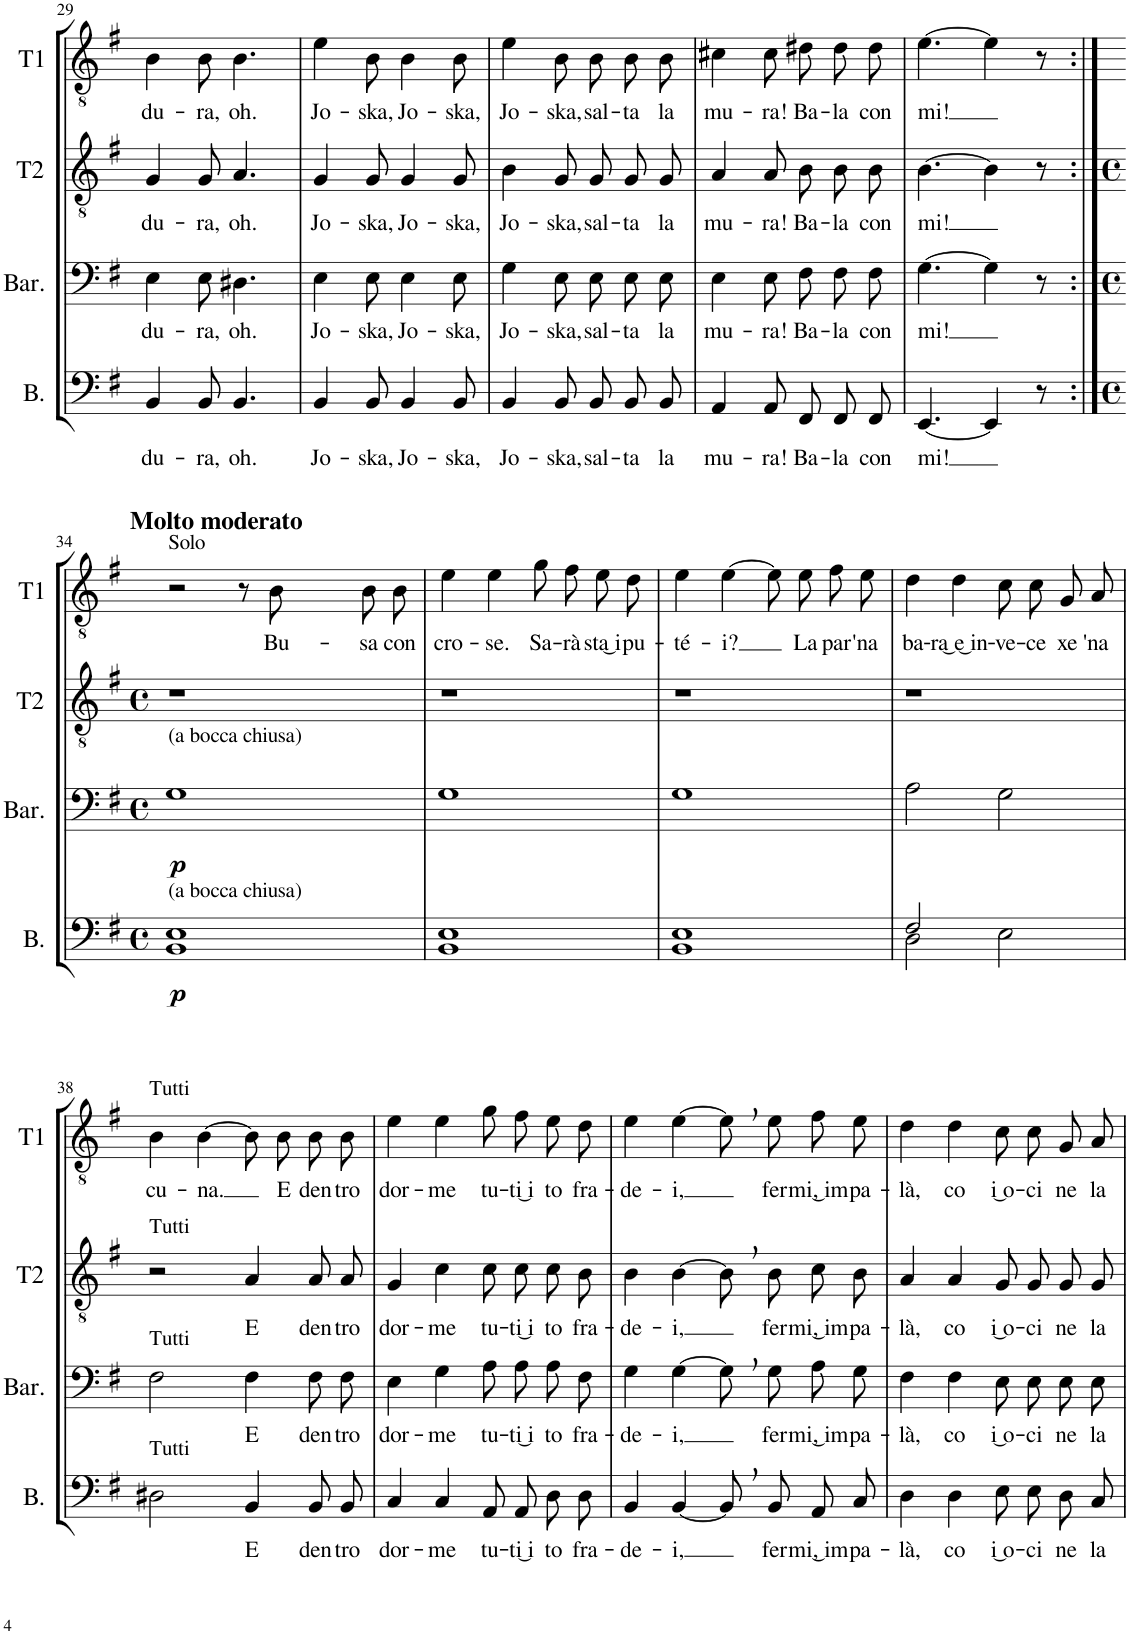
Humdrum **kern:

**kern	**text	**dynam	**kern	**text	**dynam	**kern	**text	**kern	**text
*part4	*part4	*part4	*part3	*part3	*part3	*part2	*part2	*part1	*part1
*staff4	*staff4	*staff4	*staff3	*staff3	*staff3	*staff2	*staff2	*staff1	*staff1
*I"Bass	*	*	*I"Baritone	*	*	*I"Tenor2	*	*I"Tenor1	*
*I'B.	*	*	*I'Bar.	*	*	*I'T2	*	*I'T1	*
!!LO:PB:g=z
*clefF4	*	*	*clefF4	*	*	*clefGv2	*	*clefGv2	*
*k[f#]	*	*	*k[f#]	*	*	*k[f#]	*	*k[f#]	*
*M6/8	*	*	*M6/8	*	*	*M6/8	*	*M6/8	*
=29	=29	=29	=29	=29	=29	=29	=29	=29	=29
!	!LO:LY:b	!	!	!LO:LY:b	!	!	!LO:LY:b	!	!LO:LY:b
4BB/	du-	.	4E\	du-	.	4G/	du-	4B\	du-
!	!LO:LY:b	!	!	!LO:LY:b	!	!	!LO:LY:b	!	!LO:LY:b
8BB/	-ra,	.	8E\	-ra,	.	8G/	-ra,	8B\	-ra,
!	!LO:LY:b	!	!	!LO:LY:b	!	!	!LO:LY:b	!	!LO:LY:b
4.BB/	oh.	.	4.D#X\	oh.	.	4.A/	oh.	4.B\	oh.
=30	=30	=30	=30	=30	=30	=30	=30	=30	=30
!	!LO:LY:b	!	!	!LO:LY:b	!	!	!LO:LY:b	!	!LO:LY:b
4BB/	Jo-	.	4E\	Jo-	.	4G/	Jo-	4e\	Jo-
!	!LO:LY:b	!	!	!LO:LY:b	!	!	!LO:LY:b	!	!LO:LY:b
8BB/	-ska,	.	8E\	-ska,	.	8G/	-ska,	8B\	-ska,
!	!LO:LY:b	!	!	!LO:LY:b	!	!	!LO:LY:b	!	!LO:LY:b
4BB/	Jo-	.	4E\	Jo-	.	4G/	Jo-	4B\	Jo-
!	!LO:LY:b	!	!	!LO:LY:b	!	!	!LO:LY:b	!	!LO:LY:b
8BB/	-ska,	.	8E\	-ska,	.	8G/	-ska,	8B\	-ska,
=31	=31	=31	=31	=31	=31	=31	=31	=31	=31
!	!LO:LY:b	!	!	!LO:LY:b	!	!	!LO:LY:b	!	!LO:LY:b
4BB/	Jo-	.	4G\	Jo-	.	4B\	Jo-	4e\	Jo-
!	!LO:LY:b	!	!	!LO:LY:b	!	!	!LO:LY:b	!	!LO:LY:b
8BB/	-ska,	.	8E\	-ska,	.	8G/	-ska,	8B\	-ska,
!	!LO:LY:b	!	!	!LO:LY:b	!	!	!LO:LY:b	!	!LO:LY:b
8BB/L	sal-	.	8E\L	sal-	.	8G/L	sal-	8B\L	sal-
!	!LO:LY:b	!	!	!LO:LY:b	!	!	!LO:LY:b	!	!LO:LY:b
8BB/	-ta	.	8E\	-ta	.	8G/	-ta	8B\	-ta
!	!LO:LY:b	!	!	!LO:LY:b	!	!	!LO:LY:b	!	!LO:LY:b
8BB/J	la	.	8E\J	la	.	8G/J	la	8B\J	la
=32	=32	=32	=32	=32	=32	=32	=32	=32	=32
!	!LO:LY:b	!	!	!LO:LY:b	!	!	!LO:LY:b	!	!LO:LY:b
4AA/	mu-	.	4E\	mu-	.	4A/	mu-	4c#X\	mu-
!	!LO:LY:b	!	!	!LO:LY:b	!	!	!LO:LY:b	!	!LO:LY:b
8AA/	-ra!	.	8E\	-ra!	.	8A/	-ra!	8c#\	-ra!
!	!LO:LY:b	!	!	!LO:LY:b	!	!	!LO:LY:b	!	!LO:LY:b
8FF#/L	Ba-	.	8F#\L	Ba-	.	8B\L	Ba-	8d#X\L	Ba-
!	!LO:LY:b	!	!	!LO:LY:b	!	!	!LO:LY:b	!	!LO:LY:b
8FF#/	-la	.	8F#\	-la	.	8B\	-la	8d#\	-la
!	!LO:LY:b	!	!	!LO:LY:b	!	!	!LO:LY:b	!	!LO:LY:b
8FF#/J	con	.	8F#\J	con	.	8B\J	con	8d#\J	con
=33	=33	=33	=33	=33	=33	=33	=33	=33	=33
!	!LO:LY:b	!	!	!LO:LY:b	!	!	!LO:LY:b	!	!LO:LY:b
[4.EE/	mi!	.	[4.G\	mi!	.	[4.B\	mi!	[4.e\	mi!
4EE/]	.	.	4G\]	.	.	4B\]	.	4e\]	.
8r	.	.	8r	.	.	8r	.	8r	.
!!LO:LB:g=z
=34:|!	=34:|!	=34:|!	=34:|!	=34:|!	=34:|!	=34:|!	=34:|!	=34:|!	=34:|!
*M4/4	*	*	*M4/4	*	*	*M4/4	*	*	*
*met(c)	*	*	*met(c)	*	*	*met(c)	*	*	*
*^	*	*	*	*	*	*	*	*	*
!	!	!	!	!	!	!	!	!	!LO:TX:a:B:t=Molto moderato	!
!	!	!	!	!	!	!	!	!	!LO:TX:a:t=Solo	!
!	!	!	!	!LO:TX:a:t=(a bocca chiusa)	!	!	!	!	!	!
!LO:TX:a:t=(a bocca chiusa)	!	!	!	!	!	!	!	!	!	!
!	!	!	!LO:DY:b	!	!	!LO:DY:b	!	!	!	!
1E	1BB	.	p	1G	.	p	1r	.	2r	.
.	.	.	.	.	.	.	.	.	8r	.
!	!	!	!	!	!	!	!	!	!	!LO:LY:b
.	.	.	.	.	.	.	.	.	8B\	Bu-
!	!	!	!	!	!	!	!	!	!	!LO:LY:b
.	.	.	.	.	.	.	.	.	8B\	-sa
!	!	!	!	!	!	!	!	!	!	!LO:LY:b
.	.	.	.	.	.	.	.	.	8B\	con
=35	=35	=35	=35	=35	=35	=35	=35	=35	=35	=35
!	!	!	!	!	!	!	!	!	!	!LO:LY:b
1E	1BB	.	.	1G	.	.	1r	.	4e\	cro-
!	!	!	!	!	!	!	!	!	!	!LO:LY:b
.	.	.	.	.	.	.	.	.	4e\	-se.
!	!	!	!	!	!	!	!	!	!	!LO:LY:b
.	.	.	.	.	.	.	.	.	8g\	Sa-
!	!	!	!	!	!	!	!	!	!	!LO:LY:b
.	.	.	.	.	.	.	.	.	8f#\	-rà
!	!	!	!	!	!	!	!	!	!	!LO:LY:b
.	.	.	.	.	.	.	.	.	8e\	sta͜ i
!	!	!	!	!	!	!	!	!	!	!LO:LY:b
.	.	.	.	.	.	.	.	.	8d\	pu-
=36	=36	=36	=36	=36	=36	=36	=36	=36	=36	=36
!	!	!	!	!	!	!	!	!	!	!LO:LY:b
1E	1BB	.	.	1G	.	.	1r	.	4e\	-té-
!	!	!	!	!	!	!	!	!	!	!LO:LY:b
.	.	.	.	.	.	.	.	.	[4e\	-i?
.	.	.	.	.	.	.	.	.	8e\]	.
!	!	!	!	!	!	!	!	!	!	!LO:LY:b
.	.	.	.	.	.	.	.	.	8e\	La
!	!	!	!	!	!	!	!	!	!	!LO:LY:b
.	.	.	.	.	.	.	.	.	8f#\	par
!	!	!	!	!	!	!	!	!	!	!LO:LY:b
.	.	.	.	.	.	.	.	.	8e\	'na
=37	=37	=37	=37	=37	=37	=37	=37	=37	=37	=37
!	!	!	!	!	!	!	!	!	!	!LO:LY:b
2F#/	2D\	.	.	2A\	.	.	1r	.	4d\	ba-
!	!	!	!	!	!	!	!	!	!	!LO:LY:b
.	.	.	.	.	.	.	.	.	4d\	ra͜ e͜ in-
!	!	!	!	!	!	!	!	!	!	!LO:LY:b
2E\	2ryy	.	.	2G\	.	.	.	.	8c\	-ve-
!	!	!	!	!	!	!	!	!	!	!LO:LY:b
.	.	.	.	.	.	.	.	.	8c\	-ce
!	!	!	!	!	!	!	!	!	!	!LO:LY:b
.	.	.	.	.	.	.	.	.	8G/	xe
!	!	!	!	!	!	!	!	!	!	!LO:LY:b
.	.	.	.	.	.	.	.	.	8A/	'na
*v	*v	*	*	*	*	*	*	*	*	*
!!LO:LB:g=z
=38	=38	=38	=38	=38	=38	=38	=38	=38	=38
!	!	!	!	!	!	!	!	!LO:TX:a:t=Tutti	!
!	!	!	!	!	!	!LO:TX:a:t=Tutti	!	!	!
!	!	!	!LO:TX:a:t=Tutti	!	!	!	!	!	!
!LO:TX:a:t=Tutti	!	!	!	!	!	!	!	!	!
!	!	!	!	!	!	!	!	!	!LO:LY:b
2D#X\	.	.	2F#\	.	.	2r	.	4B\	cu-
!	!	!	!	!	!	!	!	!	!LO:LY:b
.	.	.	.	.	.	.	.	[4B\	-na.
!	!LO:LY:b	!	!	!LO:LY:b	!	!	!LO:LY:b	!	!
4BB/	E	.	4F#\	E	.	4A/	E	8B\]	.
!	!	!	!	!	!	!	!	!	!LO:LY:b
.	.	.	.	.	.	.	.	8B\	E
!	!LO:LY:b	!	!	!LO:LY:b	!	!	!LO:LY:b	!	!LO:LY:b
8BB/L	den-	.	8F#\L	den-	.	8A/L	den-	8B\	den-
!	!LO:LY:b	!	!	!LO:LY:b	!	!	!LO:LY:b	!	!LO:LY:b
8BB/J	-tro	.	8F#\J	-tro	.	8A/J	-tro	8B\	-tro
=39	=39	=39	=39	=39	=39	=39	=39	=39	=39
!	!LO:LY:b	!	!	!LO:LY:b	!	!	!LO:LY:b	!	!LO:LY:b
4C/	dor-	.	4E\	dor-	.	4G/	dor-	4e\	dor-
!	!LO:LY:b	!	!	!LO:LY:b	!	!	!LO:LY:b	!	!LO:LY:b
4C/	-me	.	4G\	-me	.	4c\	-me	4e\	-me
!	!LO:LY:b	!	!	!LO:LY:b	!	!	!LO:LY:b	!	!LO:LY:b
8AA/L	tu-	.	8A\L	tu-	.	8c\L	tu-	8g\	tu-
!	!LO:LY:b	!	!	!LO:LY:b	!	!	!LO:LY:b	!	!LO:LY:b
8AA/J	-ti͜ i	.	8A\J	-ti͜ i	.	8c\J	-ti͜ i	8f#\	-ti͜ i
!	!LO:LY:b	!	!	!LO:LY:b	!	!	!LO:LY:b	!	!LO:LY:b
8D\L	to	.	8A\L	to	.	8c\L	to	8e\	to
!	!LO:LY:b	!	!	!LO:LY:b	!	!	!LO:LY:b	!	!LO:LY:b
8D\J	fra-	.	8F#\J	fra-	.	8B\J	fra-	8d\	fra-
=40	=40	=40	=40	=40	=40	=40	=40	=40	=40
!	!LO:LY:b	!	!	!LO:LY:b	!	!	!LO:LY:b	!	!LO:LY:b
4BB/	-de-	.	4G\	-de-	.	4B\	-de-	4e\	-de-
!	!LO:LY:b	!	!	!LO:LY:b	!	!	!LO:LY:b	!	!LO:LY:b
[4BB/	-i,	.	[4G\	-i,	.	[4B\	-i,	[4e\	-i,
8BB,/L]	.	.	8G,\L]	.	.	8B,\L]	.	8e,\]	.
!	!LO:LY:b	!	!	!LO:LY:b	!	!	!LO:LY:b	!	!LO:LY:b
8BB/J	fer-	.	8G\J	fer-	.	8B\J	fer-	8e\	fer-
!	!LO:LY:b	!	!	!LO:LY:b	!	!	!LO:LY:b	!	!LO:LY:b
8AA/L	-mi,͜ im-	.	8A\L	-mi,͜ im-	.	8c\L	-mi,͜ im-	8f#\	-mi,͜ im-
!	!LO:LY:b	!	!	!LO:LY:b	!	!	!LO:LY:b	!	!LO:LY:b
8C/J	-pa-	.	8G\J	-pa-	.	8B\J	-pa-	8e\	-pa-
=41	=41	=41	=41	=41	=41	=41	=41	=41	=41
!	!LO:LY:b	!	!	!LO:LY:b	!	!	!LO:LY:b	!	!LO:LY:b
4D\	-là,	.	4F#\	-là,	.	4A/	-là,	4d\	-là,
!	!LO:LY:b	!	!	!LO:LY:b	!	!	!LO:LY:b	!	!LO:LY:b
4D\	co	.	4F#\	co	.	4A/	co	4d\	co
!	!LO:LY:b	!	!	!LO:LY:b	!	!	!LO:LY:b	!	!LO:LY:b
8E\L	i͜ o-	.	8E\L	i͜ o-	.	8G/L	i͜ o-	8c\	i͜ o-
!	!LO:LY:b	!	!	!LO:LY:b	!	!	!LO:LY:b	!	!LO:LY:b
8E\J	-ci	.	8E\J	-ci	.	8G/J	-ci	8c\	-ci
!	!LO:LY:b	!	!	!LO:LY:b	!	!	!LO:LY:b	!	!LO:LY:b
8D/L	ne	.	8E\L	ne	.	8G/L	ne	8G/	ne
!	!LO:LY:b	!	!	!LO:LY:b	!	!	!LO:LY:b	!	!LO:LY:b
8C/J	la	.	8E\J	la	.	8G/J	la	8A/	la
=	=	=	=	=	=	=	=	=	=
*-	*-	*-	*-	*-	*-	*-	*-	*-	*-
